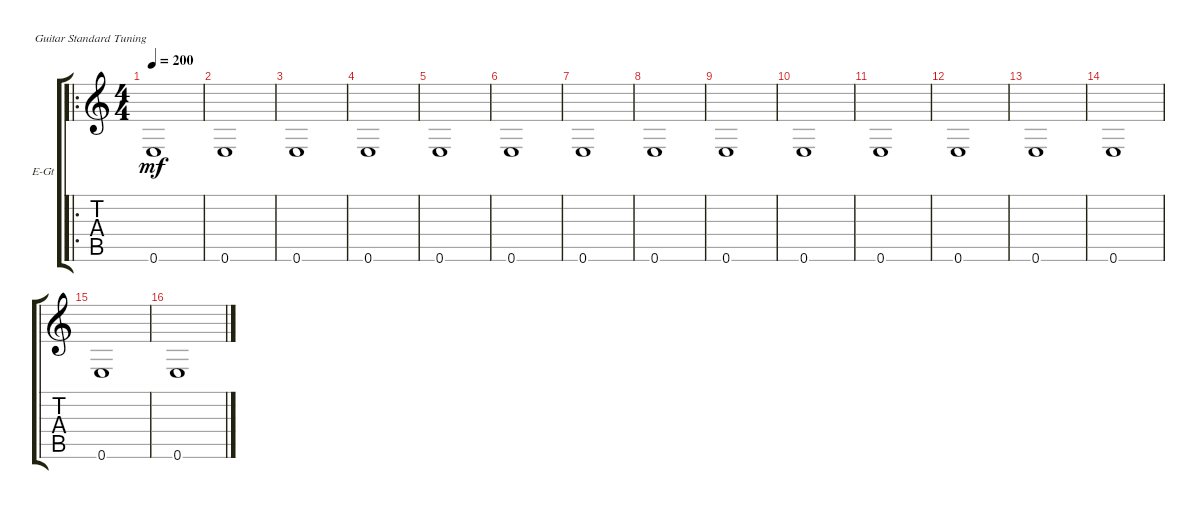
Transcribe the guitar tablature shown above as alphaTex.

\defaultSystemsLayout 4
\bracketExtendMode groupsimilarinstruments
\firstSystemTrackNameOrientation horizontal
\otherSystemsTrackNameOrientation horizontal
\track ("Electric Guitar" "E-Gt") {instrument distortionguitar}
\staff {score tabs}
\tuning (E4 B3 G3 D3 A2 E2)
\ro
\ts (4 4)
\tempo 200
\clef g2
\ks c
0.6.1{dy mf instrument distortionguitar} |
0.6.1 |
0.6.1 |
0.6.1 |
0.6.1 |
0.6.1 |
0.6.1 |
0.6.1 |
0.6.1 |
0.6.1 |
0.6.1 |
0.6.1 |
0.6.1 |
0.6.1 |
0.6.1 |
0.6.1
